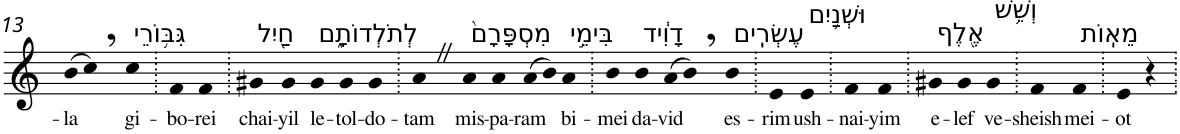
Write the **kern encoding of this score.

**kern	**text
*part1	*part1
*staff1	*staff1
*I"Piano	*
*I'Pno	*
!!LO:PB:g=z
*clefG2	*
*k[]	*
=13	=13
!	!LO:LY:b
(>8b	-la
8cc,)	.
!LO:TX:a:t=גִּבּ֥וֹרֵי	!
!	!LO:LY:b
4cc	gi-
=14.	=14.
!	!LO:LY:b
4f	-bo-
!	!LO:LY:b
4f	-rei
=15.	=15.
!LO:TX:a:t=חַ֖יִל	!
!	!LO:LY:b
4g#X	chai-
!	!LO:LY:b
4g#	-yil
!LO:TX:a:t=לְתֹלְדוֹתָ֑ם	!
!	!LO:LY:b
4g#	le-
!	!LO:LY:b
4g#	-tol-
!	!LO:LY:b
4g#	-do-
=16.	=16.
!	!LO:LY:b
4aZ	-tam
!LO:TX:a:t=מִסְפָּרָם֙	!
!	!LO:LY:b
4a	mis-
!	!LO:LY:b
4a	-pa-
!	!LO:LY:b
(>8a	-ram
8b)	.
!LO:TX:a:t=בִּימֵ֣י	!
!	!LO:LY:b
4a	bi-
=17.	=17.
!	!LO:LY:b
4b	-mei
!LO:TX:a:t=דָוִ֔יד	!
!	!LO:LY:b
4b	da-
!	!LO:LY:b
(>8a	-vid
8b,)	.
!LO:TX:a:t=עֶשְׂרִֽים	!
!	!LO:LY:b
4b	es-
=18.	=18.
!	!LO:LY:b
4e	-rim
!LO:TX:a:t=וּשְׁנַ֥יִם	!
!	!LO:LY:b
4e	ush-
=19.	=19.
!	!LO:LY:b
4f	-nai-
!	!LO:LY:b
4f	-yim
=20.	=20.
!LO:TX:a:t=אֶ֖לֶף	!
!	!LO:LY:b
4g#X	e-
!	!LO:LY:b
4g#	-lef
!LO:TX:a:t=וְשֵׁ֥שׁ	!
!	!LO:LY:b
4g#	ve-
=21.	=21.
!	!LO:LY:b
4f	-sheish
!LO:TX:a:t=מֵאֽוֹת	!
!	!LO:LY:b
4f	mei-
=22.	=22.
!	!LO:LY:b
4e	-ot
4r	.
=.	=.
*-	*-
